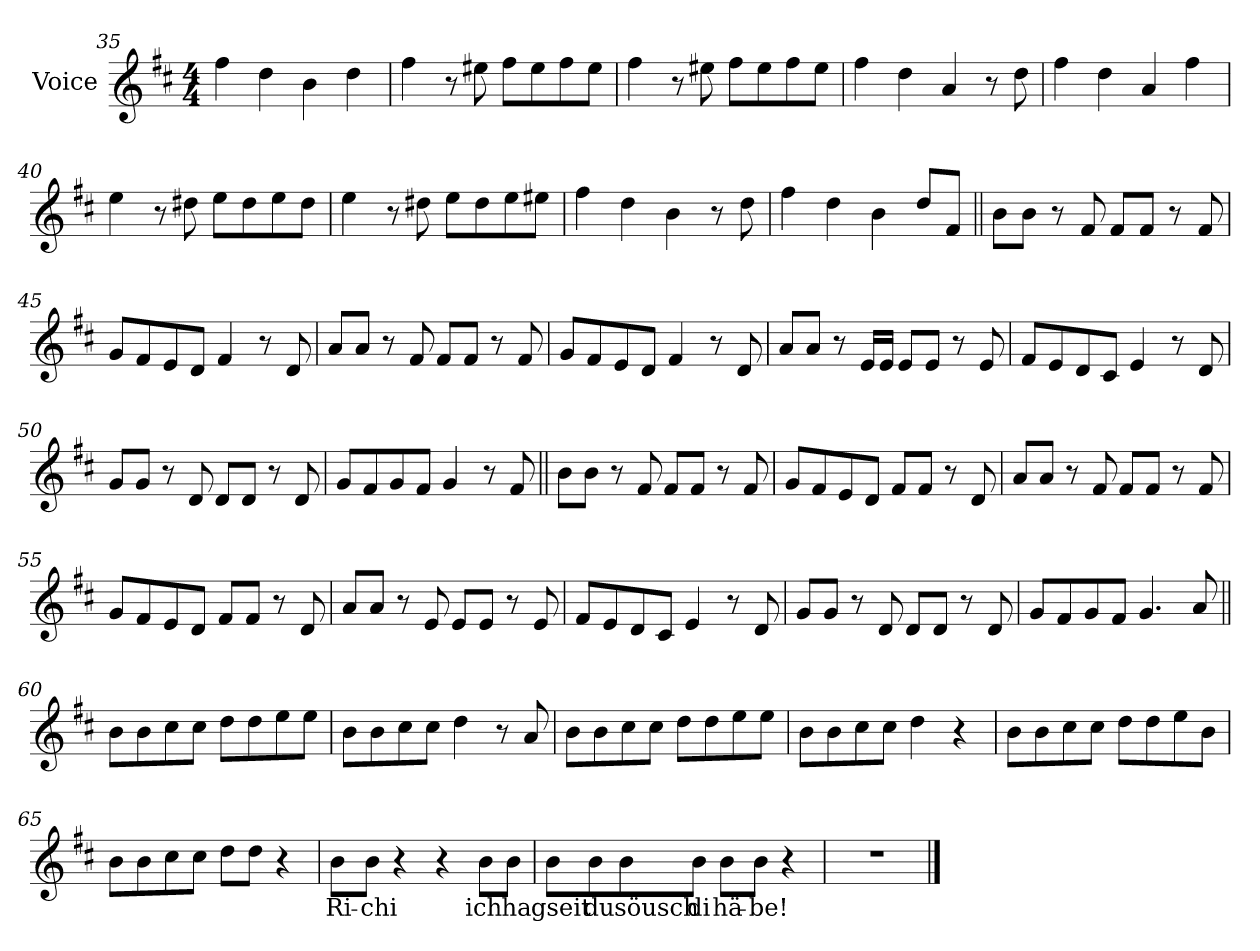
**kern	**text
*part1	*part1
*staff1	*staff1
*I"Voice	*
*I'Vc.	*
*clefG2	*
*k[f#c#]	*
*M4/4	*
=35	=35
4ff#	.
4dd	.
4b	.
4dd	.
=36	=36
4ff#	.
8r	.
8ee#X	.
8ff#L	.
8ee#	.
8ff#	.
8ee#J	.
=37	=37
4ff#	.
8r	.
8ee#X	.
8ff#L	.
8ee#	.
8ff#	.
8ee#J	.
=38	=38
4ff#	.
4dd	.
4a	.
8r	.
8dd	.
=39	=39
4ff#	.
4dd	.
4a	.
4ff#	.
=40	=40
4ee	.
8r	.
8dd#X	.
8eeL	.
8dd#	.
8ee	.
8dd#J	.
=41	=41
4ee	.
8r	.
8dd#X	.
8eeL	.
8dd#	.
8ee	.
8ee#XJ	.
=42	=42
4ff#	.
4dd	.
4b	.
8r	.
8dd	.
=43	=43
4ff#	.
4dd	.
4b	.
8ddL	.
8f#J	.
=44||	=44||
8bL	.
8bJ	.
8r	.
8f#	.
8f#L	.
8f#J	.
8r	.
8f#	.
=45	=45
8gL	.
8f#	.
8e	.
8dJ	.
4f#	.
8r	.
8d	.
=46	=46
8aL	.
8aJ	.
8r	.
8f#	.
8f#L	.
8f#J	.
8r	.
8f#	.
=47	=47
8gL	.
8f#	.
8e	.
8dJ	.
4f#	.
8r	.
8d	.
=48	=48
8aL	.
8aJ	.
8r	.
16eLL	.
16eJJ	.
8eL	.
8eJ	.
8r	.
8e	.
=49	=49
8f#L	.
8e	.
8d	.
8c#J	.
4e	.
8r	.
8d	.
=50	=50
8gL	.
8gJ	.
8r	.
8d	.
8dL	.
8dJ	.
8r	.
8d	.
=51	=51
8gL	.
8f#	.
8g	.
8f#J	.
4g	.
8r	.
8f#	.
=52||	=52||
8bL	.
8bJ	.
8r	.
8f#	.
8f#L	.
8f#J	.
8r	.
8f#	.
=53	=53
8gL	.
8f#	.
8e	.
8dJ	.
8f#L	.
8f#J	.
8r	.
8d	.
=54	=54
8aL	.
8aJ	.
8r	.
8f#	.
8f#L	.
8f#J	.
8r	.
8f#	.
=55	=55
8gL	.
8f#	.
8e	.
8dJ	.
8f#L	.
8f#J	.
8r	.
8d	.
=56	=56
8aL	.
8aJ	.
8r	.
8e	.
8eL	.
8eJ	.
8r	.
8e	.
=57	=57
8f#L	.
8e	.
8d	.
8c#J	.
4e	.
8r	.
8d	.
=58	=58
8gL	.
8gJ	.
8r	.
8d	.
8dL	.
8dJ	.
8r	.
8d	.
=59	=59
8gL	.
8f#	.
8g	.
8f#J	.
4.g	.
8a	.
=60||	=60||
8bL	.
8b	.
8cc#	.
8cc#J	.
8ddL	.
8dd	.
8ee	.
8eeJ	.
=61	=61
8bL	.
8b	.
8cc#	.
8cc#J	.
4dd	.
8r	.
8a	.
=62	=62
8bL	.
8b	.
8cc#	.
8cc#J	.
8ddL	.
8dd	.
8ee	.
8eeJ	.
=63	=63
8bL	.
8b	.
8cc#	.
8cc#J	.
4dd	.
4r	.
=64	=64
8bL	.
8b	.
8cc#	.
8cc#J	.
8ddL	.
8dd	.
8ee	.
8bJ	.
=65	=65
8bL	.
8b	.
8cc#	.
8cc#J	.
8ddL	.
8ddJ	.
4r	.
=66	=66
8bL	Ri-
8bJ	-chi
4r	.
4r	.
8bL	ich
8bJ	ha
=67	=67
8bL	gseit
8b	du
8b	söusch
8bJ	di
8bL	hä-
8bJ	-be!
4r	.
=68	=68
1r	.
==	==
*-	*-
